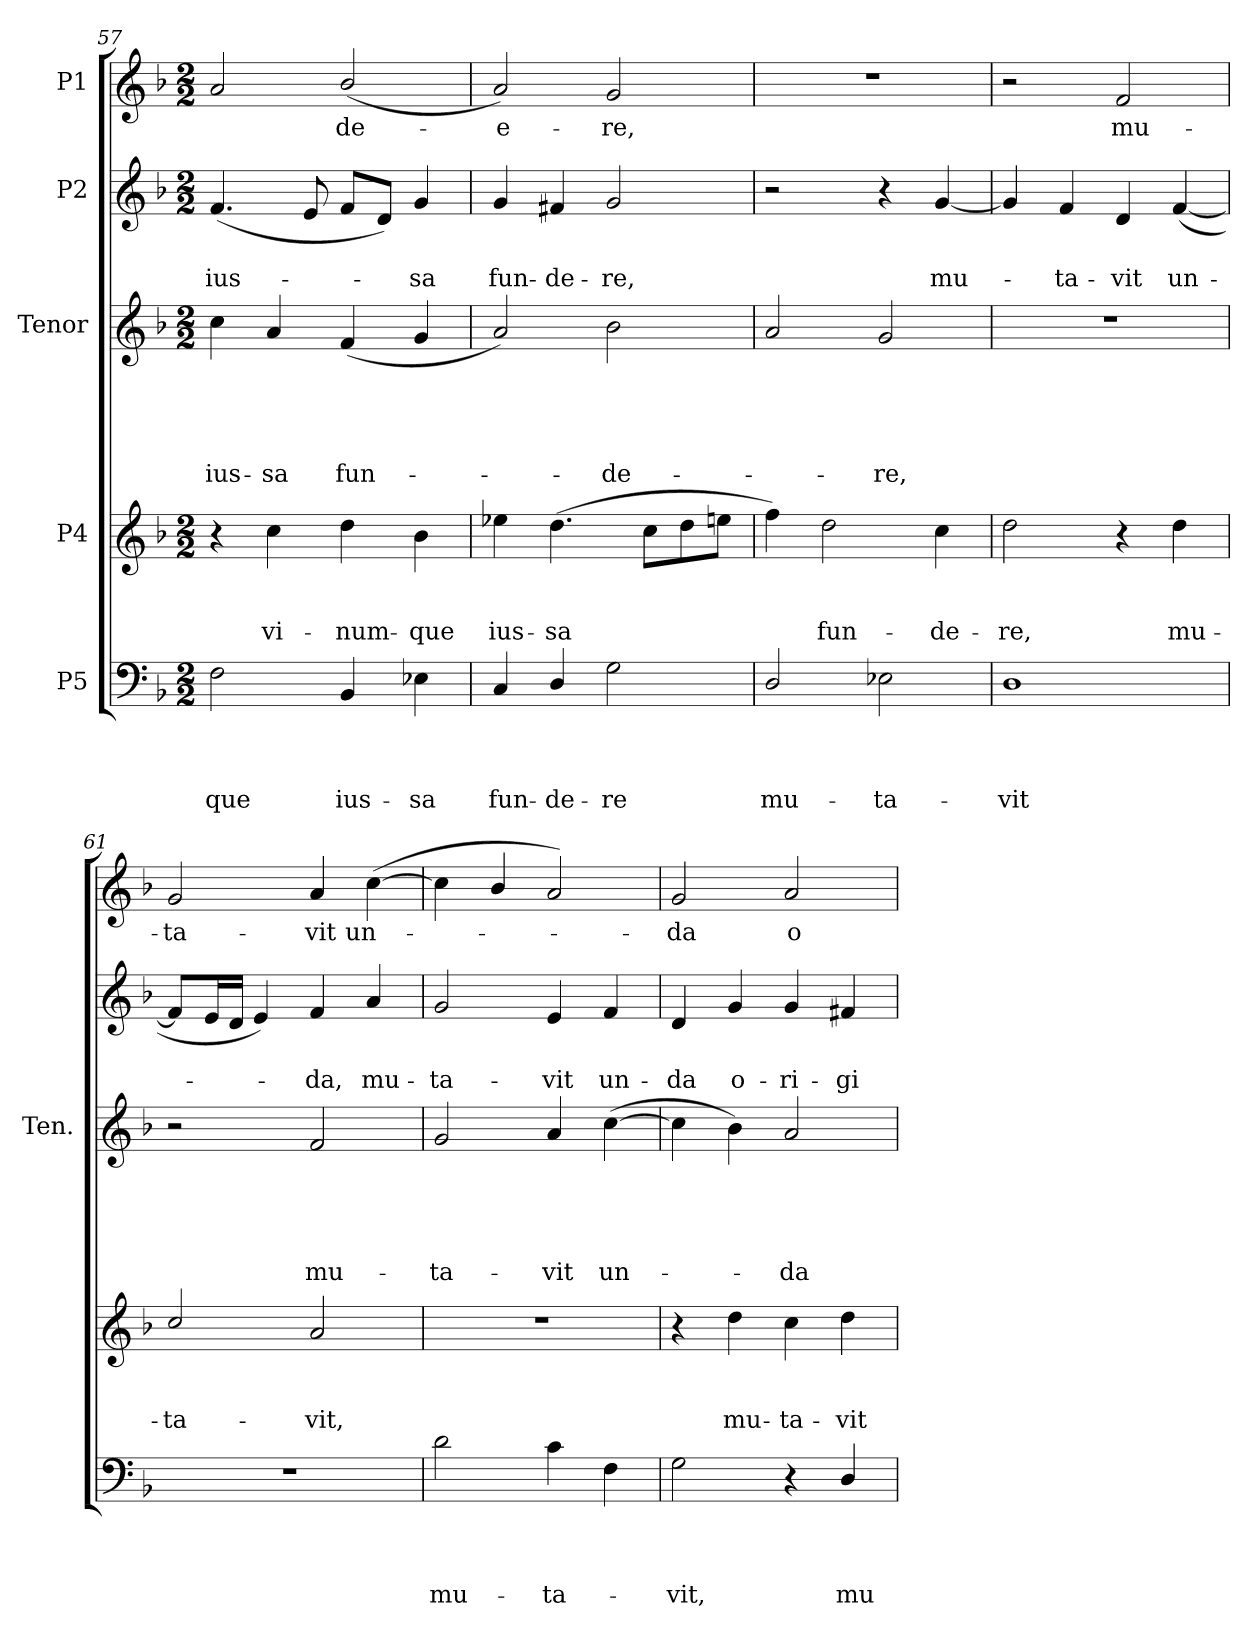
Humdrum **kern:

**kern	**text	**text	**text	**text	**kern	**text	**text	**text	**kern	**text	**text	**text	**text	**text	**kern	**text	**text	**kern	**text
*part5	*part5	*part5	*part5	*part5	*part4	*part4	*part4	*part4	*part3	*part3	*part3	*part3	*part3	*part3	*part2	*part2	*part2	*part1	*part1
*staff5	*staff5	*staff5	*staff5	*staff5	*staff4	*staff4	*staff4	*staff4	*staff3	*staff3	*staff3	*staff3	*staff3	*staff3	*staff2	*staff2	*staff2	*staff1	*staff1
*I"P5	*	*	*	*	*I"P4	*	*	*	*I"Tenor	*	*	*	*	*	*I"P2	*	*	*I"P1	*
*	*	*	*	*	*	*	*	*	*I'Ten.	*	*	*	*	*	*	*	*	*	*
*clefF4	*	*	*	*	*clefG2	*	*	*	*clefG2	*	*	*	*	*	*clefG2	*	*	*clefG2	*
*	*	*	*	*	*ITrd7c12	*	*	*	*ITrd7c12	*	*	*	*	*	*	*	*	*	*
*k[b-]	*	*	*	*	*k[b-]	*	*	*	*k[b-]	*	*	*	*	*	*k[b-]	*	*	*k[b-]	*
*F:	*	*	*	*	*F:	*	*	*	*F:	*	*	*	*	*	*F:	*	*	*F:	*
*M2/2	*	*	*	*	*M2/2	*	*	*	*M2/2	*	*	*	*	*	*M2/2	*	*	*M2/2	*
=57	=57	=57	=57	=57	=57	=57	=57	=57	=57	=57	=57	=57	=57	=57	=57	=57	=57	=57	=57
!	!	!	!	!LO:LY:b	!	!	!	!	!	!	!	!	!	!LO:LY:b	!	!	!LO:LY:b	!	!
2F\	.	.	.	-que	4r	.	.	.	4c\	.	.	.	.	ius-	(<4.f/	.	ius-	2a/	.
!	!	!	!	!	!	!	!	!LO:LY:b	!	!	!	!	!	!LO:LY:b	!	!	!	!	!
.	.	.	.	.	4c\	.	.	vi-	4A/	.	.	.	.	-sa	.	.	.	.	.
.	.	.	.	.	.	.	.	.	.	.	.	.	.	.	8e/	.	.	.	.
!	!	!	!	!LO:LY:b	!	!	!	!LO:LY:b	!	!	!	!	!	!LO:LY:b	!	!	!	!	!LO:LY:b
4BB-/	.	.	.	ius-	4d\	.	.	-num-	(<4F/	.	.	.	.	fun-	8f/L	.	.	(<2b-/	-de-
.	.	.	.	.	.	.	.	.	.	.	.	.	.	.	8d/J)	.	.	.	.
!	!	!	!	!LO:LY:b	!	!	!	!LO:LY:b	!	!	!	!	!	!	!	!	!LO:LY:b	!	!
4E-X\	.	.	.	-sa	4B-\	.	.	-que	4G/	.	.	.	.	.	4g/	.	-sa	.	.
=58	=58	=58	=58	=58	=58	=58	=58	=58	=58	=58	=58	=58	=58	=58	=58	=58	=58	=58	=58
!	!	!	!	!LO:LY:b	!	!	!	!LO:LY:b	!	!	!	!	!	!	!	!	!LO:LY:b	!	!LO:LY:b
4C/	.	.	.	fun-	4e-X\	.	.	ius-	2A/)	.	.	.	.	.	4g/	.	fun-	2a/)	-e-
!	!	!	!	!LO:LY:b	!	!	!	!LO:LY:b	!	!	!	!	!	!	!	!	!LO:LY:b	!	!
4D/	.	.	.	-de-	(>4.d\	.	.	-sa	.	.	.	.	.	.	4f#X/	.	-de-	.	.
!	!	!	!	!LO:LY:b	!	!	!	!	!	!	!	!	!	!LO:LY:b	!	!	!LO:LY:b	!	!LO:LY:b
2G\	.	.	.	-re	.	.	.	.	2B-\	.	.	.	.	-de-	2g/	.	-re,	2g/	-re,
.	.	.	.	.	8c\L	.	.	.	.	.	.	.	.	.	.	.	.	.	.
.	.	.	.	.	8d\	.	.	.	.	.	.	.	.	.	.	.	.	.	.
.	.	.	.	.	8en\J	.	.	.	.	.	.	.	.	.	.	.	.	.	.
!!LO:PB:g=z
=59	=59	=59	=59	=59	=59	=59	=59	=59	=59	=59	=59	=59	=59	=59	=59	=59	=59	=59	=59
!	!	!	!	!LO:LY:b	!	!	!	!	!	!	!	!	!	!	!	!	!	!	!
2D/	.	.	.	mu-	4f\)	.	.	.	2A/	.	.	.	.	.	2r	.	.	1r	.
!	!	!	!	!	!	!	!	!LO:LY:b	!	!	!	!	!	!	!	!	!	!	!
.	.	.	.	.	2d\	.	.	fun-	.	.	.	.	.	.	.	.	.	.	.
!	!	!	!	!LO:LY:b	!	!	!	!	!	!	!	!	!	!LO:LY:b	!	!	!	!	!
2E-X\	.	.	.	-ta-	.	.	.	.	2G/	.	.	.	.	-re,	4r	.	.	.	.
!	!	!	!	!	!	!	!	!LO:LY:b	!	!	!	!	!	!	!	!	!LO:LY:b	!	!
.	.	.	.	.	4c\	.	.	-de-	.	.	.	.	.	.	[<4g/	.	mu-	.	.
=60	=60	=60	=60	=60	=60	=60	=60	=60	=60	=60	=60	=60	=60	=60	=60	=60	=60	=60	=60
!	!	!	!	!LO:LY:b	!	!	!	!LO:LY:b	!	!	!	!	!	!	!	!	!	!	!
1D	.	.	.	-vit	2d\	.	.	-re,	1r	.	.	.	.	.	4g/]	.	.	2r	.
!	!	!	!	!	!	!	!	!	!	!	!	!	!	!	!	!	!LO:LY:b	!	!
.	.	.	.	.	.	.	.	.	.	.	.	.	.	.	4f/	.	-ta-	.	.
!	!	!	!	!	!	!	!	!	!	!	!	!	!	!	!	!	!LO:LY:b	!	!LO:LY:b
.	.	.	.	.	4r	.	.	.	.	.	.	.	.	.	4d/	.	-vit	2f/	mu-
!	!	!	!	!	!	!	!	!LO:LY:b	!	!	!	!	!	!	!	!	!LO:LY:b	!	!
.	.	.	.	.	4d\	.	.	mu-	.	.	.	.	.	.	(<[<4f/	.	un-	.	.
=61	=61	=61	=61	=61	=61	=61	=61	=61	=61	=61	=61	=61	=61	=61	=61	=61	=61	=61	=61
!	!	!	!	!	!	!	!	!LO:LY:b	!	!	!	!	!	!	!	!	!	!	!LO:LY:b
1r	.	.	.	.	2c/	.	.	-ta-	2r	.	.	.	.	.	8f/L]	.	.	2g/	-ta-
.	.	.	.	.	.	.	.	.	.	.	.	.	.	.	16e/L	.	.	.	.
.	.	.	.	.	.	.	.	.	.	.	.	.	.	.	16d/JJ	.	.	.	.
.	.	.	.	.	.	.	.	.	.	.	.	.	.	.	4e/)	.	.	.	.
!	!	!	!	!	!	!	!	!LO:LY:b	!	!	!	!	!	!LO:LY:b	!	!	!LO:LY:b	!	!LO:LY:b
.	.	.	.	.	2A/	.	.	-vit,	2F/	.	.	.	.	mu-	4f/	.	-da,	4a/	-vit
!	!	!	!	!	!	!	!	!	!	!	!	!	!	!	!	!	!LO:LY:b	!	!LO:LY:b
.	.	.	.	.	.	.	.	.	.	.	.	.	.	.	4a/	.	mu-	(>[>4cc\	un-
=62	=62	=62	=62	=62	=62	=62	=62	=62	=62	=62	=62	=62	=62	=62	=62	=62	=62	=62	=62
!	!	!	!	!LO:LY:b	!	!	!	!	!	!	!	!	!	!LO:LY:b	!	!	!LO:LY:b	!	!
2d\	.	.	.	mu-	1r	.	.	.	2G/	.	.	.	.	-ta-	2g/	.	-ta-	4cc\]	.
.	.	.	.	.	.	.	.	.	.	.	.	.	.	.	.	.	.	4b-/	.
!	!	!	!	!LO:LY:b	!	!	!	!	!	!	!	!	!	!LO:LY:b	!	!	!LO:LY:b	!	!
4c\	.	.	.	-ta-	.	.	.	.	4A/	.	.	.	.	-vit	4e/	.	-vit	2a/)	.
!	!	!	!	!	!	!	!	!	!	!	!	!	!	!LO:LY:b	!	!	!LO:LY:b	!	!
4F\	.	.	.	.	.	.	.	.	(>[>4c\	.	.	.	.	un-	4f/	.	un-	.	.
=63	=63	=63	=63	=63	=63	=63	=63	=63	=63	=63	=63	=63	=63	=63	=63	=63	=63	=63	=63
!	!	!	!	!LO:LY:b	!	!	!	!	!	!	!	!	!	!	!	!	!LO:LY:b	!	!LO:LY:b
2G\	.	.	.	-vit,	4r	.	.	.	4c\]	.	.	.	.	.	4d/	.	-da	2g/	-da
!	!	!	!	!	!	!	!	!LO:LY:b	!	!	!	!	!	!	!	!	!LO:LY:b	!	!
.	.	.	.	.	4d\	.	.	mu-	4B-\)	.	.	.	.	.	4g/	.	o-	.	.
!	!	!	!	!	!	!	!	!LO:LY:b	!	!	!	!	!	!LO:LY:b	!	!	!LO:LY:b	!	!LO:LY:b
4r	.	.	.	.	4c\	.	.	-ta-	2A/	.	.	.	.	-da	4g/	.	-ri-	2a/	o-
!	!	!	!	!LO:LY:b	!	!	!	!LO:LY:b	!	!	!	!	!	!	!	!	!LO:LY:b	!	!
4D/	.	.	.	mu-	4d\	.	.	-vit	.	.	.	.	.	.	4f#X/	.	-gi-	.	.
=	=	=	=	=	=	=	=	=	=	=	=	=	=	=	=	=	=	=	=
*-	*-	*-	*-	*-	*-	*-	*-	*-	*-	*-	*-	*-	*-	*-	*-	*-	*-	*-	*-
